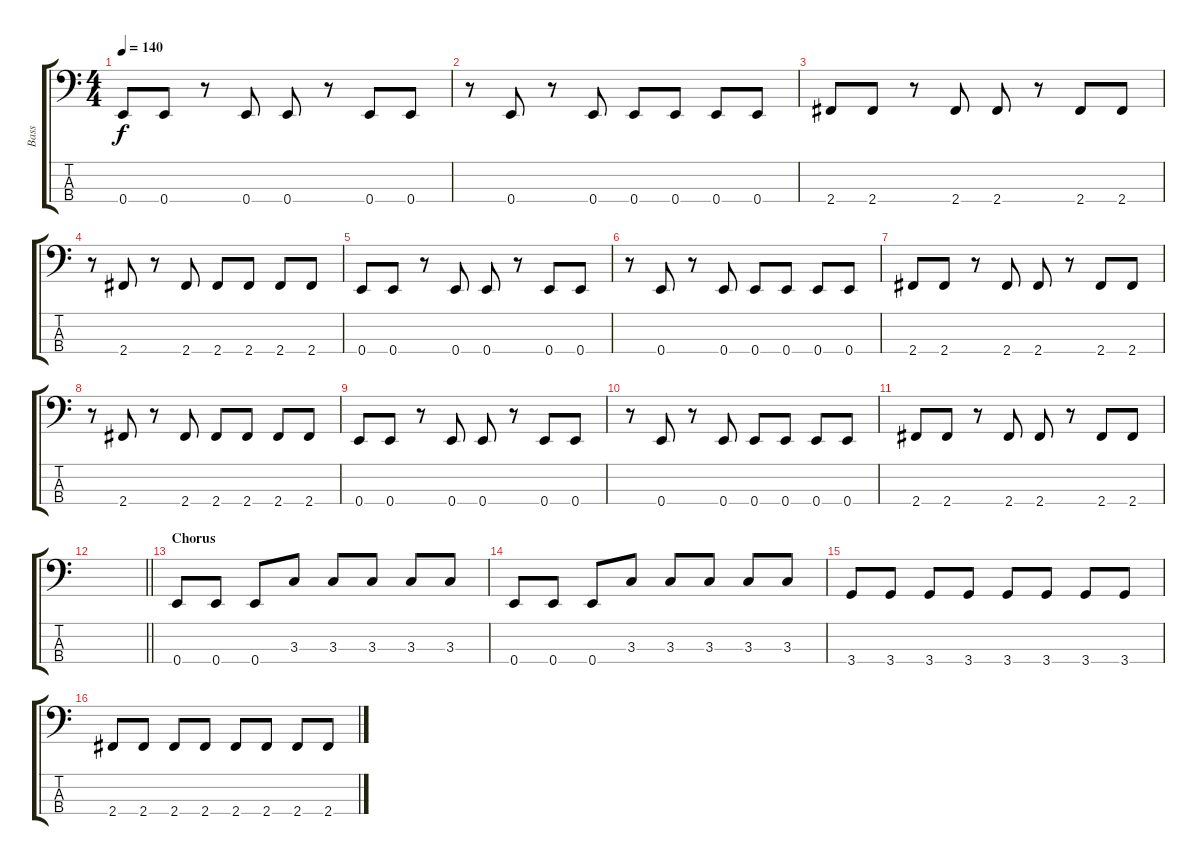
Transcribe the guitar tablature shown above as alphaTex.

\track ("Bass" "Bass") {instrument electricbassfinger}
\staff {score tabs}
\tuning (G2 D2 A1 E1) {hide}
\ts (4 4)
\tempo 140
\clef f4
\ks c
0.4.8{dy f} 0.4.8 r.8 0.4.8 0.4.8 r.8 0.4.8 0.4.8 |
r.8 0.4.8 r.8 0.4.8 0.4.8 0.4.8 0.4.8 0.4.8 |
2.4.8 2.4.8 r.8 2.4.8 2.4.8 r.8 2.4.8 2.4.8 |
r.8 2.4.8 r.8 2.4.8 2.4.8 2.4.8 2.4.8 2.4.8 |
0.4.8 0.4.8 r.8 0.4.8 0.4.8 r.8 0.4.8 0.4.8 |
r.8 0.4.8 r.8 0.4.8 0.4.8 0.4.8 0.4.8 0.4.8 |
2.4.8 2.4.8 r.8 2.4.8 2.4.8 r.8 2.4.8 2.4.8 |
r.8 2.4.8 r.8 2.4.8 2.4.8 2.4.8 2.4.8 2.4.8 |
0.4.8 0.4.8 r.8 0.4.8 0.4.8 r.8 0.4.8 0.4.8 |
r.8 0.4.8 r.8 0.4.8 0.4.8 0.4.8 0.4.8 0.4.8 |
2.4.8 2.4.8 r.8 2.4.8 2.4.8 r.8 2.4.8 2.4.8 |
\barLineRight lightlight
|
\section ("" "Chorus")
0.4.8 0.4.8 0.4.8 3.3.8 3.3.8 3.3.8 3.3.8 3.3.8 |
0.4.8 0.4.8 0.4.8 3.3.8 3.3.8 3.3.8 3.3.8 3.3.8 |
3.4.8 3.4.8 3.4.8 3.4.8 3.4.8 3.4.8 3.4.8 3.4.8 |
2.4.8 2.4.8 2.4.8 2.4.8 2.4.8 2.4.8 2.4.8 2.4.8
